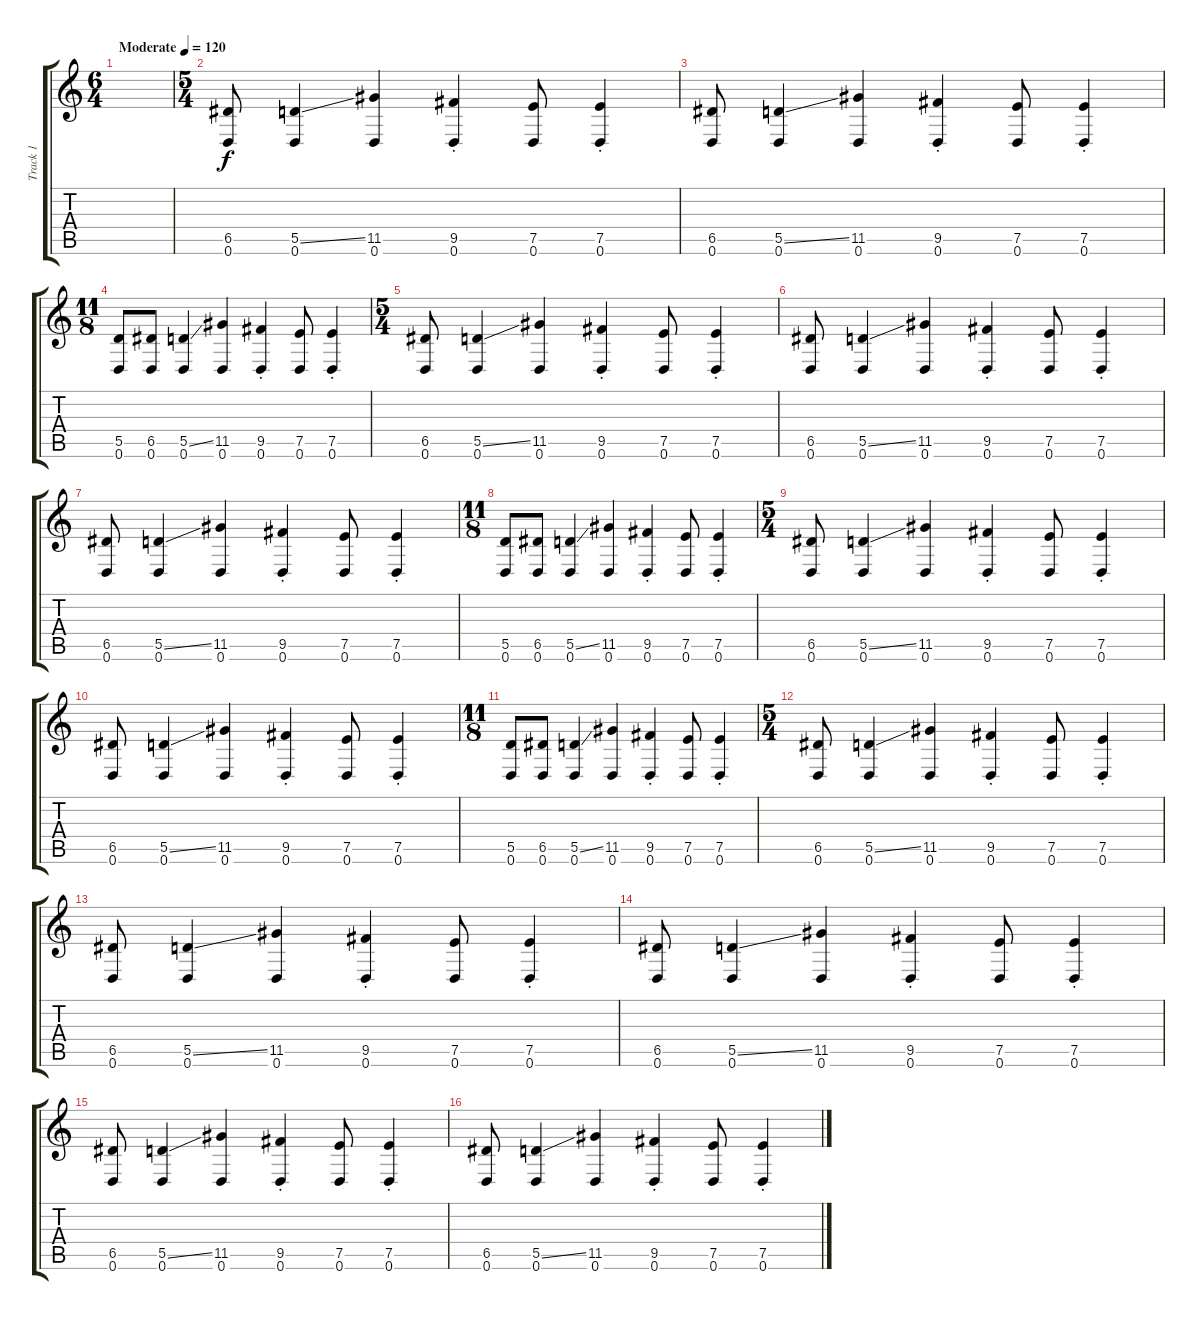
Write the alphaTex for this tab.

\track ("Track 1" "Track 1") {instrument electricguitarjazz}
\staff {score tabs}
\tuning (E4 B3 G3 D3 A2 D2) {hide}
\ts (6 4)
\tempo (120 "Moderate")
\clef g2
\ks c
|
\ts (5 4)
(6.5 0.6).8 (5.5{ss} 0.6).4 (11.5 0.6).4 (9.5{st} 0.6).4 (7.5 0.6).8 (7.5{st} 0.6).4 |
(6.5 0.6).8 (5.5{ss} 0.6).4 (11.5 0.6).4 (9.5{st} 0.6).4 (7.5 0.6).8 (7.5{st} 0.6).4 |
\ts (11 8)
(5.5 0.6).8 (6.5 0.6).8 (5.5{ss} 0.6).4 (11.5 0.6).4 (9.5{st} 0.6).4 (7.5 0.6).8 (7.5{st} 0.6).4 |
\ts (5 4)
(6.5 0.6).8 (5.5{ss} 0.6).4 (11.5 0.6).4 (9.5{st} 0.6).4 (7.5 0.6).8 (7.5{st} 0.6).4 |
(6.5 0.6).8 (5.5{ss} 0.6).4 (11.5 0.6).4 (9.5{st} 0.6).4 (7.5 0.6).8 (7.5{st} 0.6).4 |
(6.5 0.6).8 (5.5{ss} 0.6).4 (11.5 0.6).4 (9.5{st} 0.6).4 (7.5 0.6).8 (7.5{st} 0.6).4 |
\ts (11 8)
(5.5 0.6).8 (6.5 0.6).8 (5.5{ss} 0.6).4 (11.5 0.6).4 (9.5{st} 0.6).4 (7.5 0.6).8 (7.5{st} 0.6).4 |
\ts (5 4)
(6.5 0.6).8 (5.5{ss} 0.6).4 (11.5 0.6).4 (9.5{st} 0.6).4 (7.5 0.6).8 (7.5{st} 0.6).4 |
(6.5 0.6).8 (5.5{ss} 0.6).4 (11.5 0.6).4 (9.5{st} 0.6).4 (7.5 0.6).8 (7.5{st} 0.6).4 |
\ts (11 8)
(5.5 0.6).8 (6.5 0.6).8 (5.5{ss} 0.6).4 (11.5 0.6).4 (9.5{st} 0.6).4 (7.5 0.6).8 (7.5{st} 0.6).4 |
\ts (5 4)
(6.5 0.6).8 (5.5{ss} 0.6).4 (11.5 0.6).4 (9.5{st} 0.6).4 (7.5 0.6).8 (7.5{st} 0.6).4 |
(6.5 0.6).8 (5.5{ss} 0.6).4 (11.5 0.6).4 (9.5{st} 0.6).4 (7.5 0.6).8 (7.5{st} 0.6).4 |
(6.5 0.6).8 (5.5{ss} 0.6).4 (11.5 0.6).4 (9.5{st} 0.6).4 (7.5 0.6).8 (7.5{st} 0.6).4 |
(6.5 0.6).8 (5.5{ss} 0.6).4 (11.5 0.6).4 (9.5{st} 0.6).4 (7.5 0.6).8 (7.5{st} 0.6).4 |
(6.5 0.6).8 (5.5{ss} 0.6).4 (11.5 0.6).4 (9.5{st} 0.6).4 (7.5 0.6).8 (7.5{st} 0.6).4
